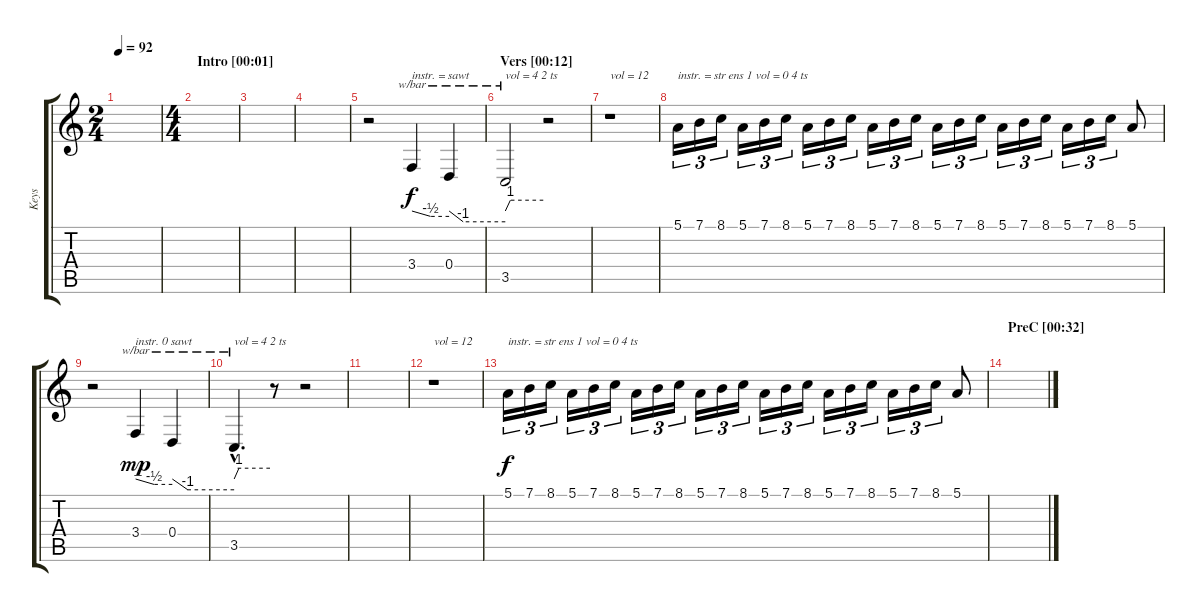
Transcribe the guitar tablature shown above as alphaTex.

\track ("Keys" "Keys") {instrument stringensemble1}
\staff {score tabs}
\tuning (E4 B3 G3 D3 A2 D2) {hide}
\ts (2 4)
\tempo 92
\clef g2
\ks c
|
\ts (4 4)
\section ("" "Intro [00:01]")
|
|
|
r.2 3.4.4{tbe (custom default 0 0 30 -2 60 -2) txt "instr. = sawt" volume 13 instrument lead2sawtooth} 0.4.4{tbe (custom default 0 0 15 -4 60 -4)} |
\section ("" "Vers [00:12]")
3.5.2{tbe (custom default 0 0 8 4 60 4) txt "vol = 4 2 ts" volume 4} r.2 |
r.1{txt "vol = 12" volume 12} |
5.1.16{tu (3 2) txt "instr. = str ens 1 vol = 0 4 ts" dy f volume 0 instrument stringensemble1} 7.1.16{tu (3 2)} 8.1.16{tu (3 2)} 5.1.16{tu (3 2)} 7.1.16{tu (3 2)} 8.1.16{tu (3 2)} 5.1.16{tu (3 2)} 7.1.16{tu (3 2)} 8.1.16{tu (3 2)} 5.1.16{tu (3 2)} 7.1.16{tu (3 2)} 8.1.16{tu (3 2)} 5.1.16{tu (3 2)} 7.1.16{tu (3 2)} 8.1.16{tu (3 2)} 5.1.16{tu (3 2)} 7.1.16{tu (3 2)} 8.1.16{tu (3 2)} 5.1.16{tu (3 2)} 7.1.16{tu (3 2)} 8.1.16{tu (3 2)} 5.1.8 |
r.2 3.4.4{tbe (custom default 0 0 30 -2 60 -2) txt "instr. 0 sawt" dy mp volume 13 instrument lead2sawtooth} 0.4.4{tbe (custom default 0 0 15 -4 60 -4)} |
\section ("" "")
3.5{hac}.4{d tbe (custom default 0 0 8 4 60 4) txt "vol = 4 2 ts" volume 4} r.8 r.2 |
|
r.1{txt "vol = 12" volume 12} |
5.1.16{tu (3 2) txt "instr. = str ens 1 vol = 0 4 ts" dy f volume 0 instrument stringensemble1} 7.1.16{tu (3 2)} 8.1.16{tu (3 2)} 5.1.16{tu (3 2)} 7.1.16{tu (3 2)} 8.1.16{tu (3 2)} 5.1.16{tu (3 2)} 7.1.16{tu (3 2)} 8.1.16{tu (3 2)} 5.1.16{tu (3 2)} 7.1.16{tu (3 2)} 8.1.16{tu (3 2)} 5.1.16{tu (3 2)} 7.1.16{tu (3 2)} 8.1.16{tu (3 2)} 5.1.16{tu (3 2)} 7.1.16{tu (3 2)} 8.1.16{tu (3 2)} 5.1.16{tu (3 2)} 7.1.16{tu (3 2)} 8.1.16{tu (3 2)} 5.1.8 |
\section ("" "PreC [00:32]")
